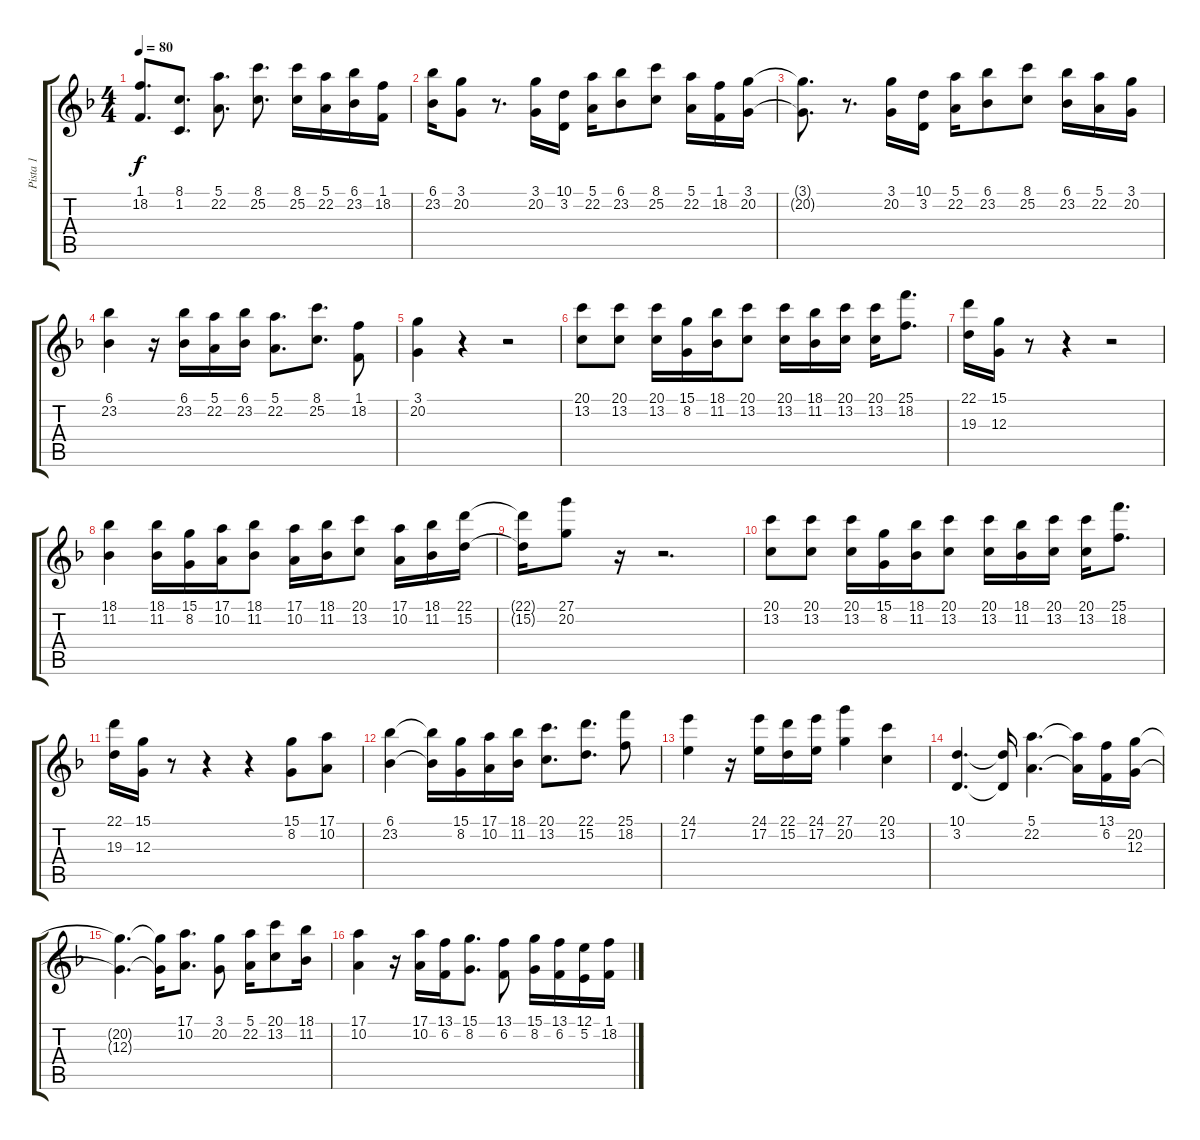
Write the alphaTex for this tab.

\track ("Pista 1" "Pista 1") {instrument clavinet}
\staff {score tabs}
\tuning (E4 B3 G3 D3 A2 E2) {hide}
\ts (4 4)
\tempo 80
\clef g2
\ks f
(1.1 18.2).8{d dy f} (8.1 1.2).8{d} (5.1 22.2).8{d} (8.1 25.2).8{d} (8.1 25.2).16 (5.1 22.2).16 (6.1 23.2).16 (1.1 18.2).16 |
(6.1 23.2).16 (3.1 20.2).8 r.8{d} (3.1 20.2).16 (10.1 3.2).16 (5.1 22.2).16 (6.1 23.2).8 (8.1 25.2).8 (5.1 22.2).16 (1.1 18.2).16 (3.1 20.2).16 |
(3.1{t} 20.2{t}).8{d} r.8{d} (3.1 20.2).16 (10.1 3.2).16 (5.1 22.2).16 (6.1 23.2).8 (8.1 25.2).8 (6.1 23.2).16 (5.1 22.2).16 (3.1 20.2).16 |
(6.1 23.2).4 r.16 (6.1 23.2).16 (5.1 22.2).16 (6.1 23.2).16 (5.1 22.2).8{d} (8.1 25.2).8{d} (1.1 18.2).8 |
(3.1 20.2).4 r.4 r.2 |
(20.1 13.2).8 (20.1 13.2).8 (20.1 13.2).16 (15.1 8.2).16 (18.1 11.2).16 (20.1 13.2).8 (20.1 13.2).16 (18.1 11.2).16 (20.1 13.2).16 (20.1 13.2).16 (25.1 18.2).8{d} |
(22.1 19.3).16 (15.1 12.3).16 r.8 r.4 r.2 |
(18.1 11.2).4 (18.1 11.2).16 (15.1 8.2).16 (17.1 10.2).16 (18.1 11.2).8 (17.1 10.2).16 (18.1 11.2).16 (20.1 13.2).8 (17.1 10.2).16 (18.1 11.2).16 (22.1 15.2).16 |
(22.1{t} 15.2{t}).16 (27.1 20.2).8 r.16 r.2{d} |
(20.1 13.2).8 (20.1 13.2).8 (20.1 13.2).16 (15.1 8.2).16 (18.1 11.2).16 (20.1 13.2).8 (20.1 13.2).16 (18.1 11.2).16 (20.1 13.2).16 (20.1 13.2).16 (25.1 18.2).8{d} |
(22.1 19.3).16 (15.1 12.3).16 r.8 r.4 r.4 (15.1 8.2).8 (17.1 10.2).8 |
(6.1 23.2).4 (6.1{t} 23.2{t}).16 (15.1 8.2).16 (17.1 10.2).16 (18.1 11.2).16 (20.1 13.2).8{d} (22.1 15.2).8{d} (25.1 18.2).8 |
(24.1 17.2).4 r.16 (24.1 17.2).16 (22.1 15.2).16 (24.1 17.2).16 (27.1 20.2).4 (20.1 13.2).4 |
(10.1 3.2).4{d} (10.1{t} 3.2{t}).16 (5.1 22.2).4{d} (5.1{t} 22.2{t}).16 (13.1 6.2).16 (20.2 12.3).16 |
(20.2{t} 12.3{t}).4{d} (20.2{t} 12.3{t}).16 (17.1 10.2).8{d} (3.1 20.2).8 (5.1 22.2).16 (20.1 13.2).8 (18.1 11.2).16 |
(17.1 10.2).4 r.16 (17.1 10.2).16 (13.1 6.2).16 (15.1 8.2).8{d} (13.1 6.2).8 (15.1 8.2).16 (13.1 6.2).16 (12.1 5.2).16 (1.1 18.2).16
